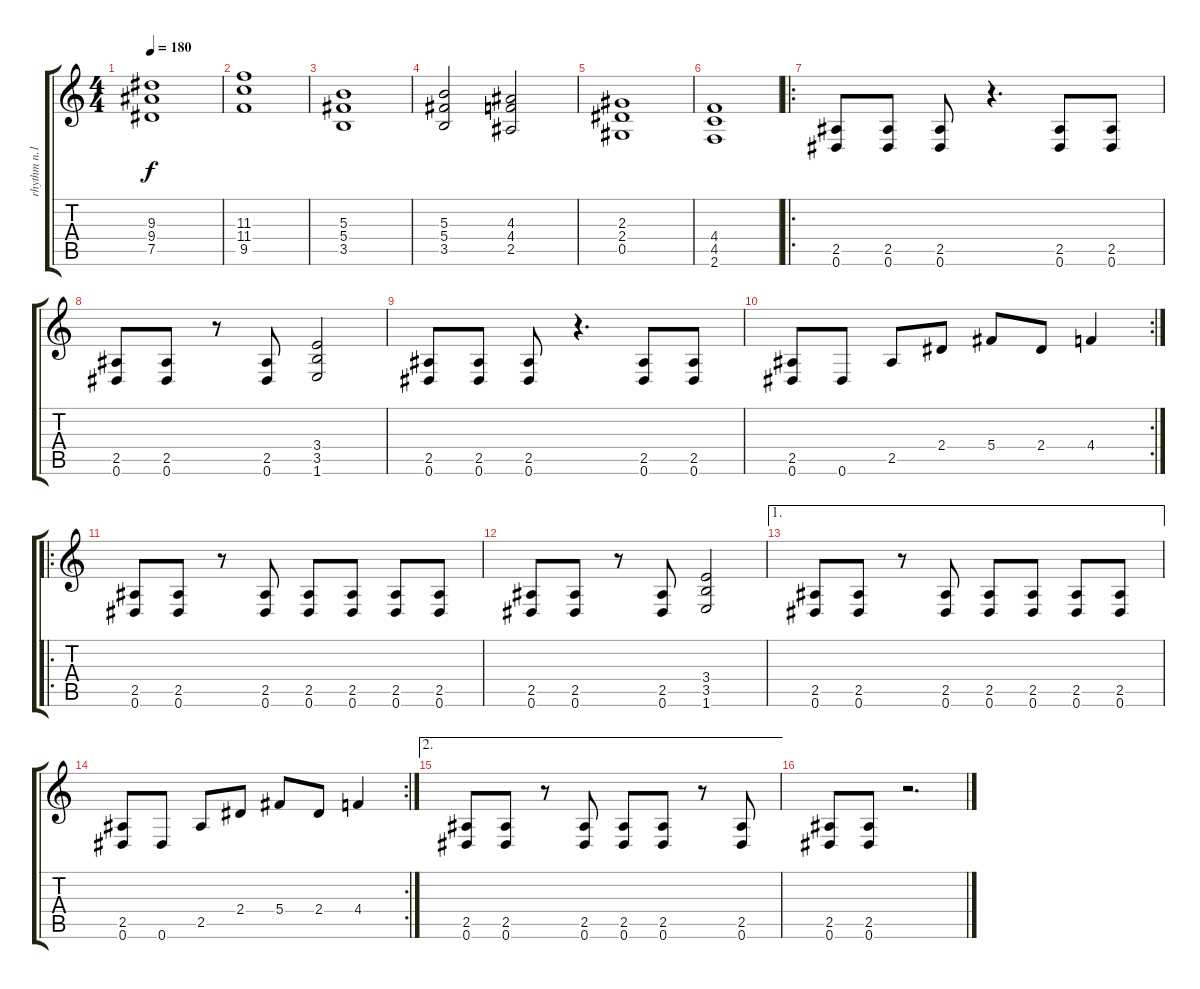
\track ("rhythm n.1" "rhythm n.1") {instrument distortionguitar}
\staff {score tabs}
\tuning (Eb4 Bb3 Gb3 Db3 Ab2 Eb2) {hide}
\ts (4 4)
\tempo 180
\clef g2
\ks c
(9.3 9.4 7.5).1{dy f} |
(11.3 11.4 9.5).1 |
(5.3 5.4 3.5).1 |
(5.3 5.4 3.5).2 (4.3 4.4 2.5).2 |
(2.3 2.4 0.5).1 |
(4.4 4.5 2.6).1 |
\ro
(2.5 0.6).8 (2.5 0.6).8 (2.5 0.6).8 r.4{d} (2.5 0.6).8 (2.5 0.6).8 |
(2.5 0.6).8 (2.5 0.6).8 r.8 (2.5 0.6).8 (3.4 3.5 1.6).2 |
(2.5 0.6).8 (2.5 0.6).8 (2.5 0.6).8 r.4{d} (2.5 0.6).8 (2.5 0.6).8 |
\rc 2
(2.5 0.6).8 0.6.8 2.5.8 2.4.8 5.4.8 2.4.8 4.4.4 |
\ro
(2.5 0.6).8 (2.5 0.6).8 r.8 (2.5 0.6).8 (2.5 0.6).8 (2.5 0.6).8 (2.5 0.6).8 (2.5 0.6).8 |
(2.5 0.6).8 (2.5 0.6).8 r.8 (2.5 0.6).8 (3.4 3.5 1.6).2 |
\ae 1
(2.5 0.6).8 (2.5 0.6).8 r.8 (2.5 0.6).8 (2.5 0.6).8 (2.5 0.6).8 (2.5 0.6).8 (2.5 0.6).8 |
\rc 2
(2.5 0.6).8 0.6.8 2.5.8 2.4.8 5.4.8 2.4.8 4.4.4 |
\ae 2
(2.5 0.6).8 (2.5 0.6).8 r.8 (2.5 0.6).8 (2.5 0.6).8 (2.5 0.6).8 r.8 (2.5 0.6).8 |
(2.5 0.6).8 (2.5 0.6).8 r.2{d}
